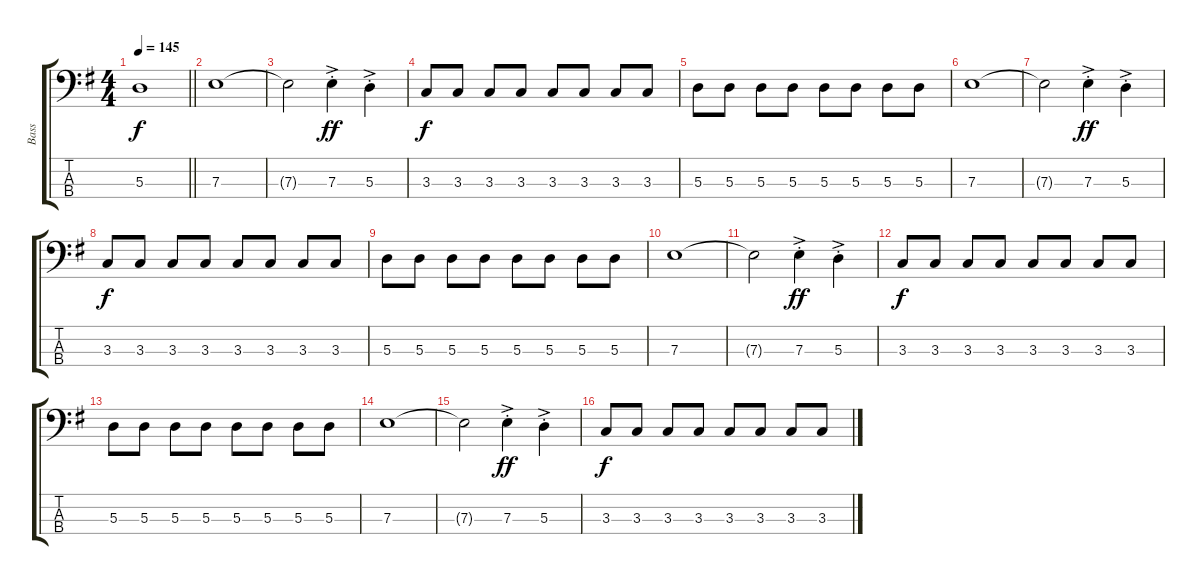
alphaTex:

\track ("Bass" "Bass") {instrument electricbassfinger}
\staff {score tabs}
\tuning (G2 D2 A1 E1) {hide}
\ts (4 4)
\tempo 145
\clef f4
\barLineRight lightlight
\ks eminor
5.3{t}.1{dy f} |
7.3.1 |
7.3{t}.2 7.3{ac st}.4{dy ff} 5.3{ac st}.4 |
3.3.8{dy f} 3.3.8 3.3.8 3.3.8 3.3.8 3.3.8 3.3.8 3.3.8 |
5.3.8 5.3.8 5.3.8 5.3.8 5.3.8 5.3.8 5.3.8 5.3.8 |
7.3.1 |
7.3{t}.2 7.3{ac st}.4{dy ff} 5.3{ac st}.4 |
3.3.8{dy f} 3.3.8 3.3.8 3.3.8 3.3.8 3.3.8 3.3.8 3.3.8 |
5.3.8 5.3.8 5.3.8 5.3.8 5.3.8 5.3.8 5.3.8 5.3.8 |
7.3.1 |
7.3{t}.2 7.3{ac st}.4{dy ff} 5.3{ac st}.4 |
3.3.8{dy f} 3.3.8 3.3.8 3.3.8 3.3.8 3.3.8 3.3.8 3.3.8 |
5.3.8 5.3.8 5.3.8 5.3.8 5.3.8 5.3.8 5.3.8 5.3.8 |
7.3.1 |
7.3{t}.2 7.3{ac st}.4{dy ff} 5.3{ac st}.4 |
3.3.8{dy f} 3.3.8 3.3.8 3.3.8 3.3.8 3.3.8 3.3.8 3.3.8
